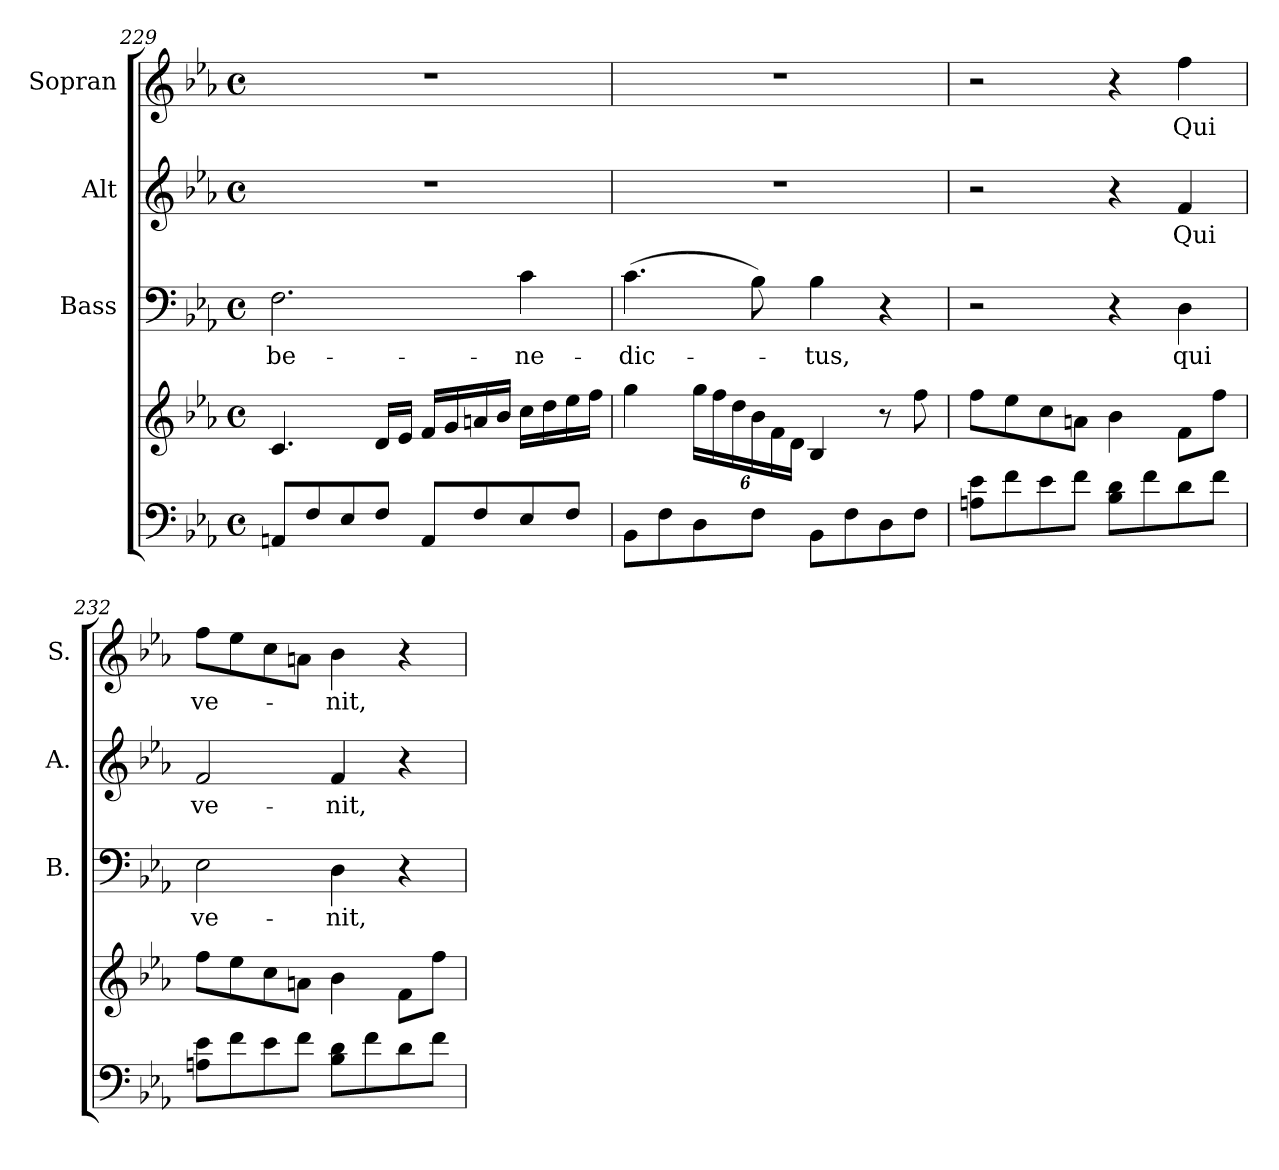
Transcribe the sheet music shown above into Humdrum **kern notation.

**kern	**kern	**kern	**text	**kern	**text	**kern	**text
*part4	*part4	*part3	*part3	*part2	*part2	*part1	*part1
*staff5	*staff4	*staff3	*staff3	*staff2	*staff2	*staff1	*staff1
*	*	*I"Bass	*	*I"Alt	*	*I"Sopran	*
*	*	*I'B.	*	*I'A.	*	*I'S.	*
*clefF4	*clefG2	*clefF4	*	*clefG2	*	*clefG2	*
*k[b-e-a-]	*k[b-e-a-]	*k[b-e-a-]	*	*k[b-e-a-]	*	*k[b-e-a-]	*
*E-:	*E-:	*E-:	*	*E-:	*	*E-:	*
*M4/4	*M4/4	*M4/4	*	*M4/4	*	*M4/4	*
*met(c)	*met(c)	*met(c)	*	*met(c)	*	*met(c)	*
=229	=229	=229	=229	=229	=229	=229	=229
!	!	!	!LO:LY:b	!	!	!	!
8AAn/L	4.c/	2.F\	be-	1r	.	1r	.
8F/	.	.	.	.	.	.	.
8E-/	.	.	.	.	.	.	.
8F/J	16d/LL	.	.	.	.	.	.
.	16e-/JJ	.	.	.	.	.	.
8AA/L	16f/LL	.	.	.	.	.	.
.	16g/	.	.	.	.	.	.
8F/	16an/	.	.	.	.	.	.
.	16b-/JJ	.	.	.	.	.	.
!	!	!	!LO:LY:b	!	!	!	!
8E-/	16cc\LL	4c\	-ne-	.	.	.	.
.	16dd\	.	.	.	.	.	.
8F/J	16ee-\	.	.	.	.	.	.
.	16ff\JJ	.	.	.	.	.	.
!!LO:PB:g=z
=230	=230	=230	=230	=230	=230	=230	=230
!	!	!	!LO:LY:b	!	!	!	!
8BB-\L	4gg\	(>4.c\	-dic-	1r	.	1r	.
8F\	.	.	.	.	.	.	.
8D\	24gg\LL	.	.	.	.	.	.
.	24ff\	.	.	.	.	.	.
.	24dd\	.	.	.	.	.	.
8F\J	24b-\	8B-\)	.	.	.	.	.
.	24f\	.	.	.	.	.	.
.	24d\JJ	.	.	.	.	.	.
!	!	!	!LO:LY:b	!	!	!	!
8BB-\L	4B-/	4B-\	-tus,	.	.	.	.
8F\	.	.	.	.	.	.	.
8D\	8r	4r	.	.	.	.	.
8F\J	8ff\	.	.	.	.	.	.
=231	=231	=231	=231	=231	=231	=231	=231
8An\ 8e-\L	8ff\L	2r	.	2r	.	2r	.
8f\	8ee-\	.	.	.	.	.	.
8e-\	8cc\	.	.	.	.	.	.
8f\J	8an\J	.	.	.	.	.	.
8B-\ 8d\L	4b-\	4r	.	4r	.	4r	.
8f\	.	.	.	.	.	.	.
!	!	!	!LO:LY:b	!	!LO:LY:b	!	!LO:LY:b
8d\	8f\L	4D\	qui	4f/	Qui	4ff\	Qui
8f\J	8ff\J	.	.	.	.	.	.
=232	=232	=232	=232	=232	=232	=232	=232
!	!	!	!LO:LY:b	!	!LO:LY:b	!	!LO:LY:b
8An\ 8e-\L	8ff\L	2E-\	ve-	2f/	ve-	8ff\L	ve-
8f\	8ee-\	.	.	.	.	8ee-\	.
8e-\	8cc\	.	.	.	.	8cc\	.
8f\J	8an\J	.	.	.	.	8an\J	.
!	!	!	!LO:LY:b	!	!LO:LY:b	!	!LO:LY:b
8B-\ 8d\L	4b-\	4D\	-nit,	4f/	-nit,	4b-\	-nit,
8f\	.	.	.	.	.	.	.
8d\	8f\L	4r	.	4r	.	4r	.
8f\J	8ff\J	.	.	.	.	.	.
=	=	=	=	=	=	=	=
*-	*-	*-	*-	*-	*-	*-	*-
